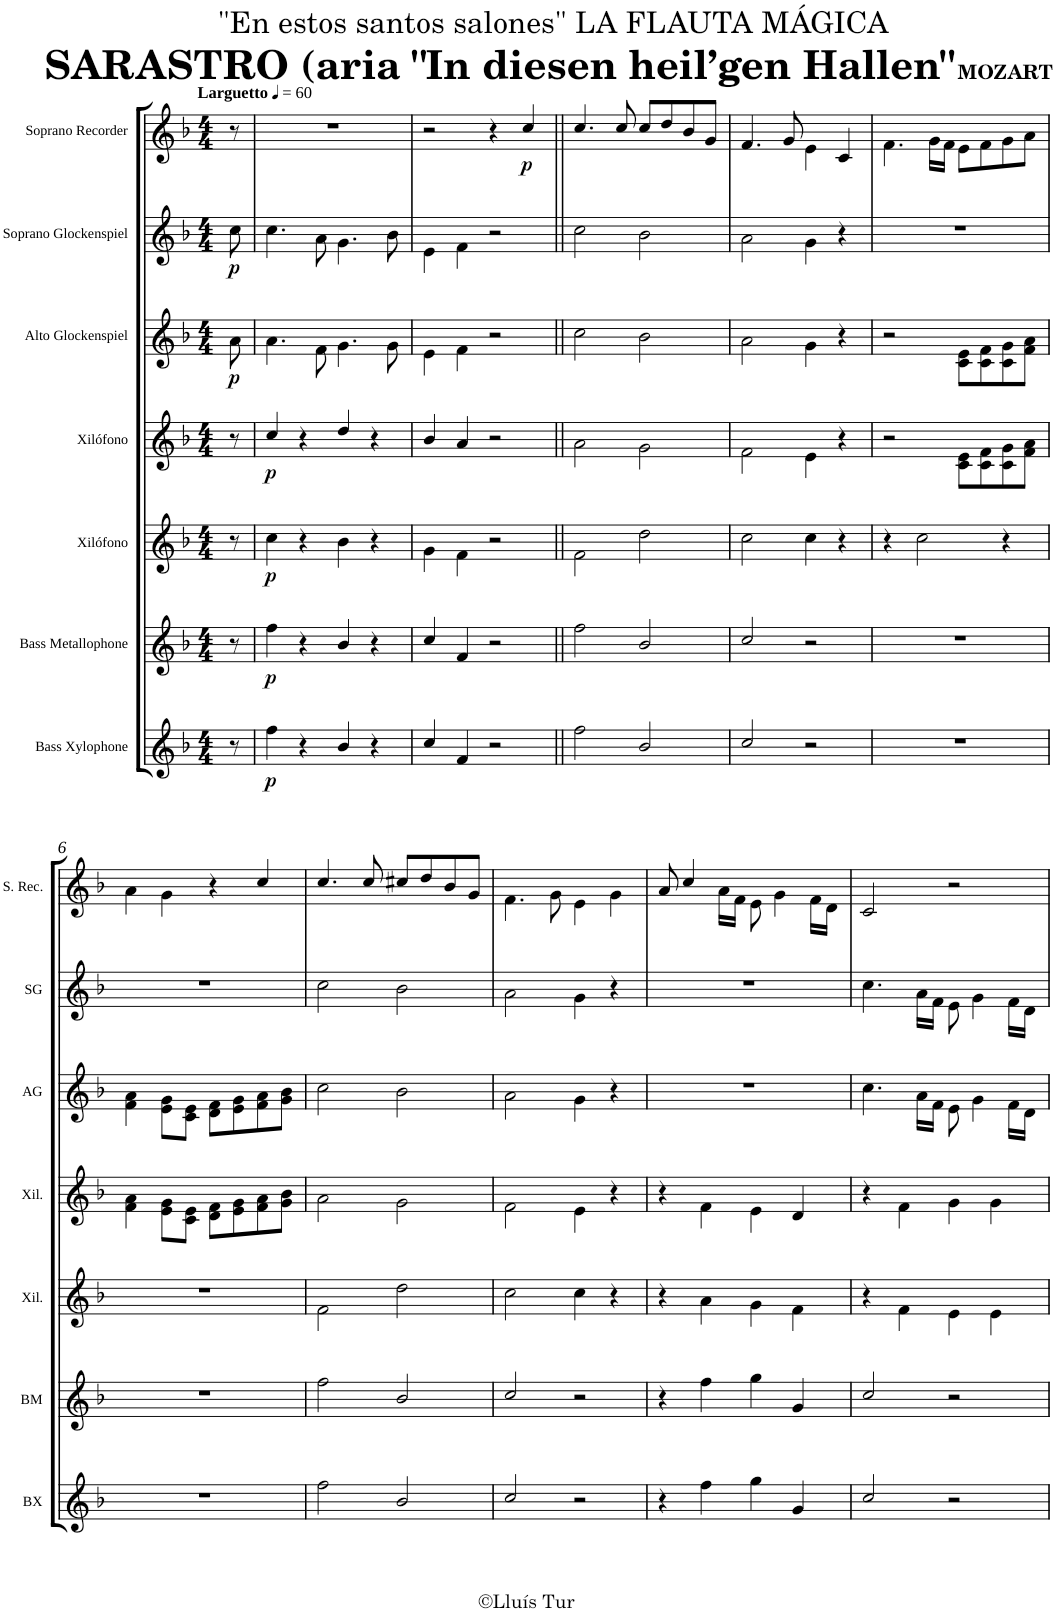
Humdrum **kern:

**kern	**dynam	**kern	**dynam	**kern	**dynam	**kern	**dynam	**kern	**dynam	**kern	**dynam	**kern	**dynam
*part7	*part7	*part6	*part6	*part5	*part5	*part4	*part4	*part3	*part3	*part2	*part2	*part1	*part1
*staff7	*staff7	*staff6	*staff6	*staff5	*staff5	*staff4	*staff4	*staff3	*staff3	*staff2	*staff2	*staff1	*staff1
*I"Bass Xylophone	*	*I"Bass Metallophone	*	*I"Xilófono	*	*I"Xilófono	*	*I"Alto Glockenspiel	*	*I"Soprano Glockenspiel	*	*I"Soprano Recorder	*
*I'BX	*	*I'BM	*	*I'Xil.	*	*I'Xil.	*	*I'AG	*	*I'SG	*	*I'S. Rec.	*
*clefG2	*	*clefG2	*	*clefG2	*	*clefG2	*	*clefG2	*	*clefG2	*	*clefG2	*
*Trd7c12	*	*Trd7c12	*	*Trd-7c-12	*	*Trd-7c-12	*	*Trd-7c-12	*	*Trd-14c-24	*	*Trd-7c-12	*
*k[b-]	*	*k[b-]	*	*k[b-]	*	*k[b-]	*	*k[b-]	*	*k[b-]	*	*k[b-]	*
*M4/4	*	*M4/4	*	*M4/4	*	*M4/4	*	*M4/4	*	*M4/4	*	*M4/4	*
*MM60	*	*MM60	*	*MM60	*	*MM60	*	*MM60	*	*MM60	*	*MM60	*
=	=	=	=	=	=	=	=	=	=	=	=	=	=
!	!	!	!	!	!	!	!	!	!	!	!	!LO:TX:a:B:t=Larguetto	!
!	!	!	!	!	!	!	!	!	!LO:DY:b	!	!LO:DY:b	!	!
8r	.	8r	.	8r	.	8r	.	8a\	p	8cc\	p	8r	.
=1	=1	=1	=1	=1	=1	=1	=1	=1	=1	=1	=1	=1	=1
!	!LO:DY:b	!	!LO:DY:b	!	!LO:DY:b	!	!LO:DY:b	!	!	!	!	!	!
4ff\	p	4ff\	p	4cc\	p	4cc/	p	4.a\	.	4.cc\	.	1r	.
4r	.	4r	.	4r	.	4r	.	.	.	.	.	.	.
.	.	.	.	.	.	.	.	8f\	.	8a\	.	.	.
4b-/	.	4b-/	.	4b-\	.	4dd/	.	4.g\	.	4.g\	.	.	.
4r	.	4r	.	4r	.	4r	.	.	.	.	.	.	.
.	.	.	.	.	.	.	.	8g\	.	8b-\	.	.	.
=2	=2	=2	=2	=2	=2	=2	=2	=2	=2	=2	=2	=2	=2
4cc/	.	4cc/	.	4g\	.	4b-/	.	4e\	.	4e\	.	2r	.
4f/	.	4f/	.	4f\	.	4a/	.	4f\	.	4f\	.	.	.
2r	.	2r	.	2r	.	2r	.	2r	.	2r	.	4r	.
!	!	!	!	!	!	!	!	!	!	!	!	!	!LO:DY:b
.	.	.	.	.	.	.	.	.	.	.	.	4cc/	p
=3||	=3||	=3||	=3||	=3||	=3||	=3||	=3||	=3||	=3||	=3||	=3||	=3||	=3||
2ff\	.	2ff\	.	2f\	.	2a\	.	2cc\	.	2cc\	.	4.cc/	.
.	.	.	.	.	.	.	.	.	.	.	.	8cc/	.
2b-/	.	2b-/	.	2dd\	.	2g\	.	2b-\	.	2b-\	.	8cc/L	.
.	.	.	.	.	.	.	.	.	.	.	.	8dd/	.
.	.	.	.	.	.	.	.	.	.	.	.	8b-/	.
.	.	.	.	.	.	.	.	.	.	.	.	8g/J	.
=4	=4	=4	=4	=4	=4	=4	=4	=4	=4	=4	=4	=4	=4
2cc/	.	2cc/	.	2cc\	.	2f\	.	2a\	.	2a\	.	4.f/	.
.	.	.	.	.	.	.	.	.	.	.	.	8g/	.
2r	.	2r	.	4cc\	.	4e\	.	4g\	.	4g\	.	4e\	.
.	.	.	.	4r	.	4r	.	4r	.	4r	.	4c/	.
=5	=5	=5	=5	=5	=5	=5	=5	=5	=5	=5	=5	=5	=5
1r	.	1r	.	4r	.	2r	.	2r	.	1r	.	4.f\	.
.	.	.	.	2cc\	.	.	.	.	.	.	.	.	.
.	.	.	.	.	.	.	.	.	.	.	.	16g\LL	.
.	.	.	.	.	.	.	.	.	.	.	.	16f\JJ	.
.	.	.	.	.	.	8c\ 8e\L	.	8c\ 8e\L	.	.	.	8e\L	.
.	.	.	.	.	.	8c\ 8f\	.	8c\ 8f\	.	.	.	8f\	.
.	.	.	.	4r	.	8c\ 8g\	.	8c\ 8g\	.	.	.	8g\	.
.	.	.	.	.	.	8f\ 8a\J	.	8f\ 8a\J	.	.	.	8a\J	.
!!LO:LB:g=z
=6	=6	=6	=6	=6	=6	=6	=6	=6	=6	=6	=6	=6	=6
1r	.	1r	.	1r	.	4f\ 4a\	.	4f\ 4a\	.	1r	.	4a\	.
.	.	.	.	.	.	8e\ 8g\L	.	8e\ 8g\L	.	.	.	4g\	.
.	.	.	.	.	.	8c\ 8e\J	.	8c\ 8e\J	.	.	.	.	.
.	.	.	.	.	.	8d\ 8f\L	.	8d\ 8f\L	.	.	.	4r	.
.	.	.	.	.	.	8e\ 8g\	.	8e\ 8g\	.	.	.	.	.
.	.	.	.	.	.	8f\ 8a\	.	8f\ 8a\	.	.	.	4cc/	.
.	.	.	.	.	.	8g\ 8b-\J	.	8g\ 8b-\J	.	.	.	.	.
=7	=7	=7	=7	=7	=7	=7	=7	=7	=7	=7	=7	=7	=7
2ff\	.	2ff\	.	2f\	.	2a\	.	2cc\	.	2cc\	.	4.cc/	.
.	.	.	.	.	.	.	.	.	.	.	.	8cc/	.
2b-/	.	2b-/	.	2dd\	.	2g\	.	2b-\	.	2b-\	.	8cc#X/L	.
.	.	.	.	.	.	.	.	.	.	.	.	8dd/	.
.	.	.	.	.	.	.	.	.	.	.	.	8b-/	.
.	.	.	.	.	.	.	.	.	.	.	.	8g/J	.
=8	=8	=8	=8	=8	=8	=8	=8	=8	=8	=8	=8	=8	=8
2cc/	.	2cc/	.	2cc\	.	2f\	.	2a\	.	2a\	.	4.f\	.
.	.	.	.	.	.	.	.	.	.	.	.	8g\	.
2r	.	2r	.	4cc\	.	4e\	.	4g\	.	4g\	.	4e\	.
.	.	.	.	4r	.	4r	.	4r	.	4r	.	4g\	.
=9	=9	=9	=9	=9	=9	=9	=9	=9	=9	=9	=9	=9	=9
4r	.	4r	.	4r	.	4r	.	1r	.	1r	.	8a/	.
.	.	.	.	.	.	.	.	.	.	.	.	4cc/	.
4ff\	.	4ff\	.	4a\	.	4f\	.	.	.	.	.	.	.
.	.	.	.	.	.	.	.	.	.	.	.	16a\LL	.
.	.	.	.	.	.	.	.	.	.	.	.	16f\JJ	.
4gg\	.	4gg\	.	4g\	.	4e\	.	.	.	.	.	8e\	.
.	.	.	.	.	.	.	.	.	.	.	.	4g\	.
4g/	.	4g/	.	4f\	.	4d/	.	.	.	.	.	.	.
.	.	.	.	.	.	.	.	.	.	.	.	16f\LL	.
.	.	.	.	.	.	.	.	.	.	.	.	16d\JJ	.
=10	=10	=10	=10	=10	=10	=10	=10	=10	=10	=10	=10	=10	=10
2cc/	.	2cc/	.	4r	.	4r	.	4.cc\	.	4.cc\	.	2c/	.
.	.	.	.	4f\	.	4f\	.	.	.	.	.	.	.
.	.	.	.	.	.	.	.	16a\LL	.	16a\LL	.	.	.
.	.	.	.	.	.	.	.	16f\JJ	.	16f\JJ	.	.	.
2r	.	2r	.	4e\	.	4g\	.	8e\	.	8e\	.	2r	.
.	.	.	.	.	.	.	.	4g\	.	4g\	.	.	.
.	.	.	.	4e\	.	4g\	.	.	.	.	.	.	.
.	.	.	.	.	.	.	.	16f\LL	.	16f\LL	.	.	.
.	.	.	.	.	.	.	.	16d\JJ	.	16d\JJ	.	.	.
=	=	=	=	=	=	=	=	=	=	=	=	=	=
*-	*-	*-	*-	*-	*-	*-	*-	*-	*-	*-	*-	*-	*-
